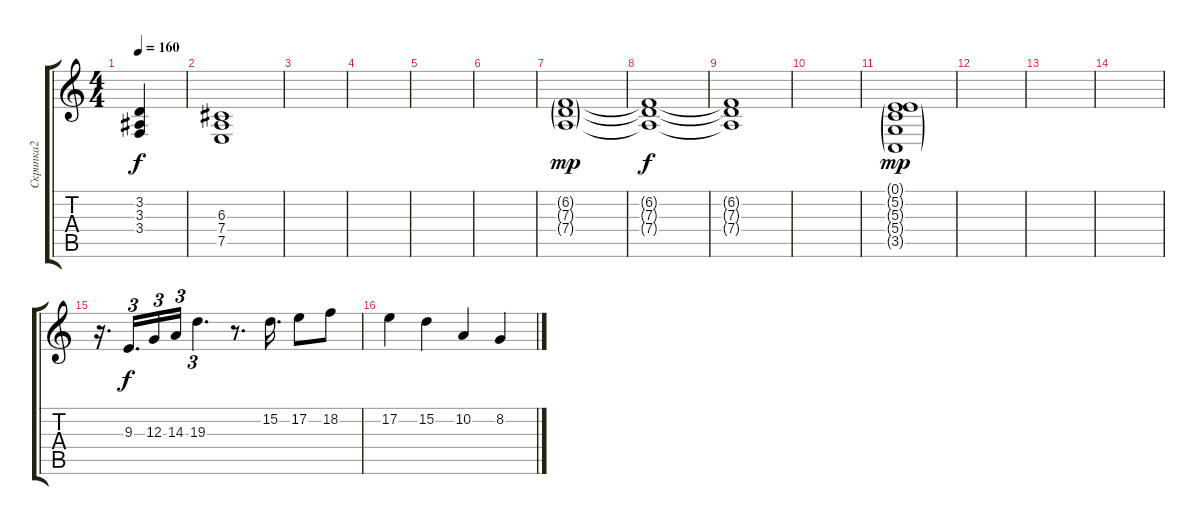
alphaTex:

\track ("Скрипка2" "Скрипка2") {instrument stringensemble2}
\staff {score tabs}
\tuning (E4 B3 G3 D3 A2 E2) {hide}
\ts (4 4)
\tempo 160
\clef g2
\ks c
(3.2 3.3 3.4).4{dy f} |
(6.3 7.4 7.5).1 |
|
|
|
|
(6.2{g} 7.3{g} 7.4{g}).1{dy mp} |
(6.2{t} 7.3{t} 7.4{t}).1{dy f} |
(6.2{t} 7.3{t} 7.4{t}).1 |
|
(0.1{g} 5.2{g} 5.3{g} 5.4{g} 3.5{g}).1{dy mp} |
|
|
|
r.16{d} 9.3.16{d tu (3 2) dy f} 12.3.16{tu (3 2)} 14.3.16{tu (3 2)} 19.3.4{d tu (3 2)} r.8{d} 15.2.16{d} 17.2.8 18.2.8 |
17.2.4 15.2.4 10.2.4 8.2.4
